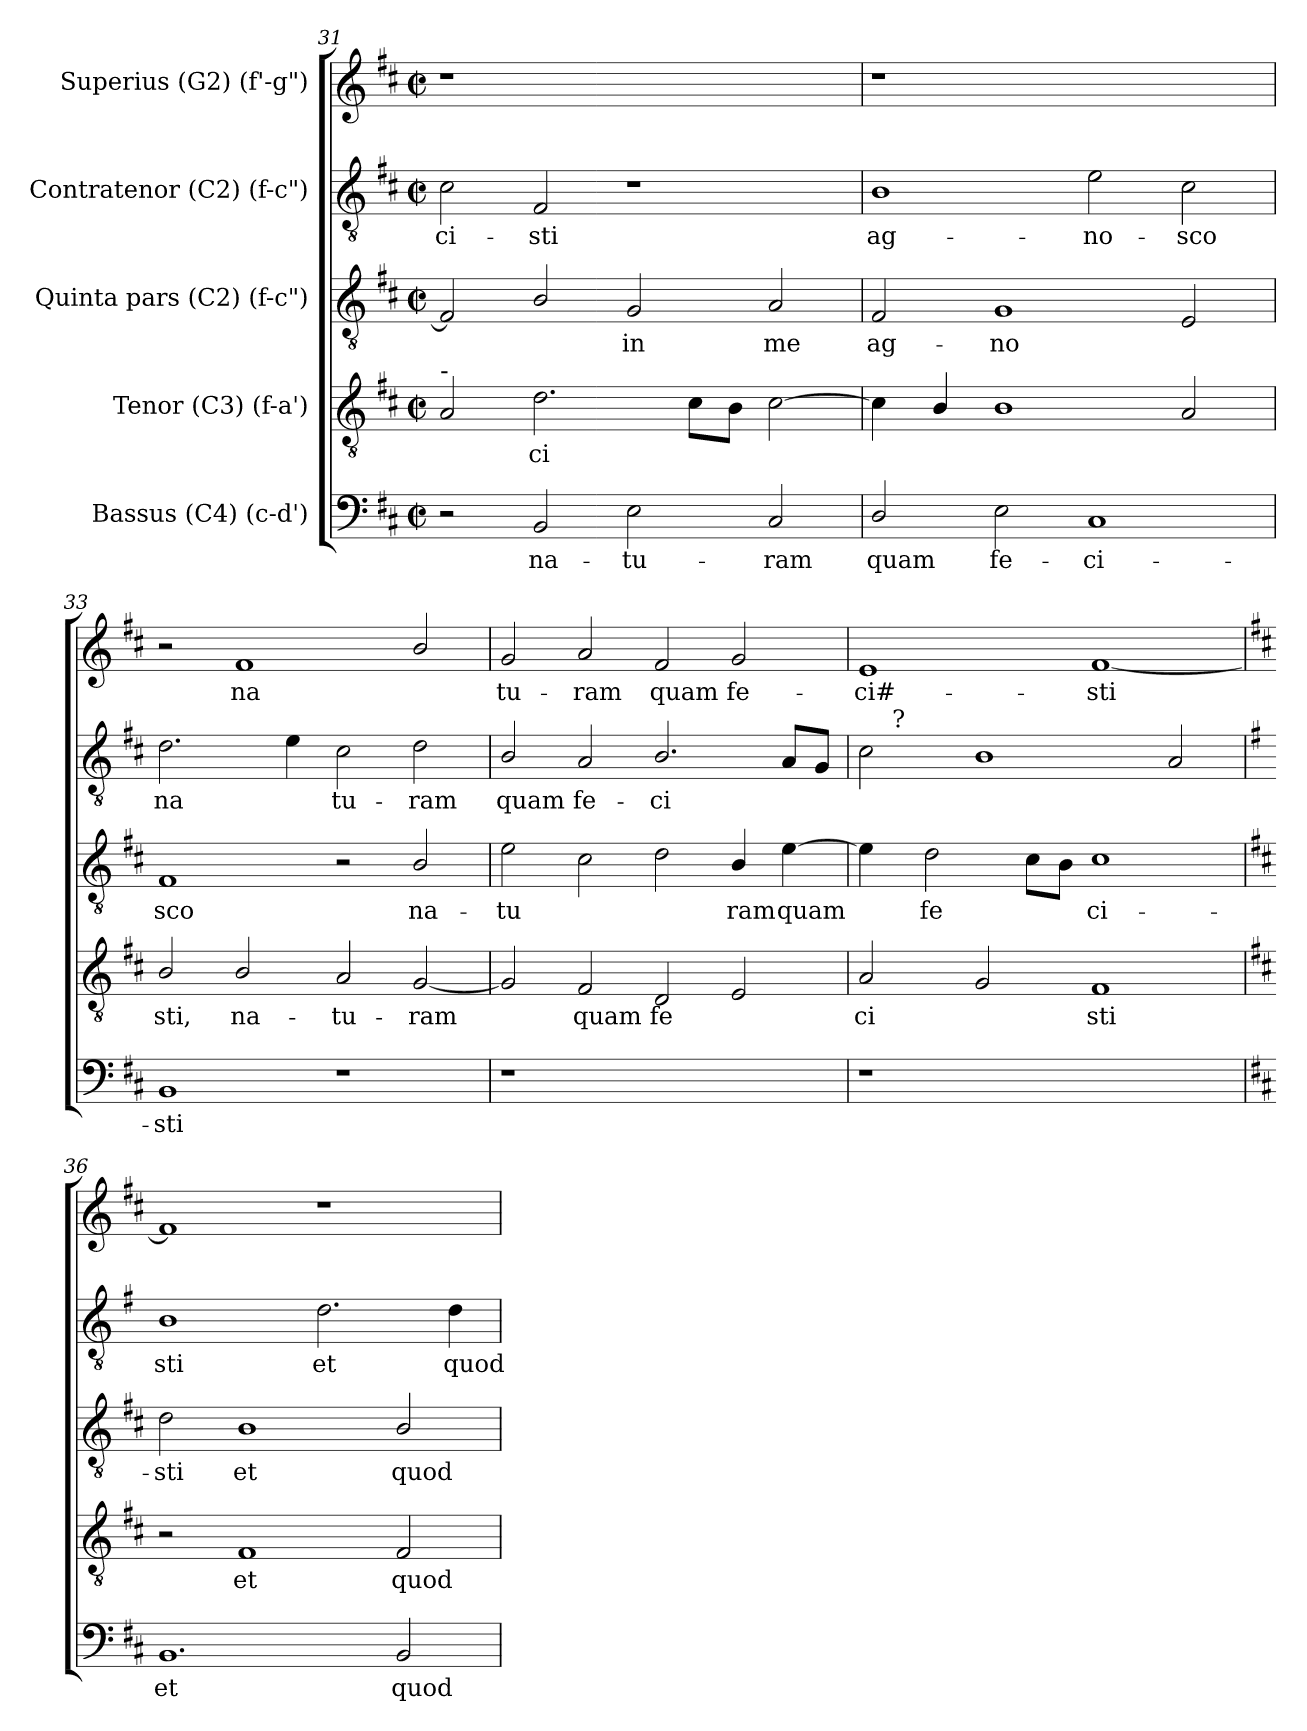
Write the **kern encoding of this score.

**kern	**text	**kern	**text	**kern	**text	**kern	**text	**kern	**text
*part5	*part5	*part4	*part4	*part3	*part3	*part2	*part2	*part1	*part1
*staff5	*staff5	*staff4	*staff4	*staff3	*staff3	*staff2	*staff2	*staff1	*staff1
*I"Bassus (C4)  (c-d')	*	*I"Tenor (C3)  (f-a')	*	*I"Quinta pars (C2)  (f-c")	*	*I"Contratenor (C2)  (f-c")	*	*I"Superius (G2)  (f'-g")	*
*clefF4	*	*clefGv2	*	*clefGv2	*	*clefGv2	*	*clefG2	*
*k[f#c#]	*	*k[f#c#]	*	*k[f#c#]	*	*k[f#c#]	*	*k[f#c#]	*
*D:	*	*D:	*	*D:	*	*D:	*	*D:	*
*M2/2	*	*M2/2	*	*M2/2	*	*M2/2	*	*M2/2	*
*met(c|)	*	*met(c|)	*	*met(c|)	*	*met(c|)	*	*met(c|)	*
=31	=31	=31	=31	=31	=31	=31	=31	=31	=31
!	!	!LO:TX:a:t=-	!	!	!	!	!	!	!
!	!	!	!LO:LY:b:cj	!	!LO:LY:b:rj	!	!LO:LY:b:rj	!	!
2r	.	2A/	--	2F#/]	.	2c#\	-ci-	1r	.
!	!LO:LY:b:rj	!	!LO:LY:b:cj	!	!LO:LY:b:rj	!	!LO:LY:b:rj	!	!
2BB/	na-	2.d>\	-ci-	2B/	.	2F#/	-sti	.	.
!	!LO:LY:b:rj	!	!	!	!LO:LY:b:rj	!	!	!	!
2E\	-tu-	.	.	2G/	in	1r	.	1ryy	.
!	!	!	!LO:LY:b:cj	!	!	!	!	!	!
.	.	8c#\L	--	.	.	.	.	.	.
!	!	!	!LO:LY:b:cj	!	!	!	!	!	!
.	.	8B\J	--	.	.	.	.	.	.
!	!LO:LY:b:rj	!	!LO:LY:b:cj	!	!LO:LY:b:rj	!	!	!	!
2C#/	-ram	[>2c#\	--	2A/	me	.	.	.	.
=32	=32	=32	=32	=32	=32	=32	=32	=32	=32
!	!LO:LY:b:rj	!	!LO:LY:b:cj	!	!LO:LY:b:rj	!	!LO:LY:b:rj	!	!
2D/	quam	4c#\]	--	2F#/	ag-	1B	ag-	1r	.
!	!	!	!LO:LY:b:cj	!	!	!	!	!	!
.	.	4B/	--	.	.	.	.	.	.
!	!LO:LY:b:rj	!	!LO:LY:b:cj	!	!LO:LY:b:rj	!	!	!	!
2E\	fe-	1B	--	1G	-no-	.	.	.	.
!	!LO:LY:b:rj	!	!	!	!	!	!LO:LY:b:rj	!	!
1C#	-ci-	.	.	.	.	2e\	-no-	1ryy	.
!	!	!	!LO:LY:b:cj	!	!LO:LY:b:rj	!	!LO:LY:b:rj	!	!
.	.	2A/	--	2E/	--	2c#\	-sco	.	.
!!LO:PB:g=z
=33	=33	=33	=33	=33	=33	=33	=33	=33	=33
!	!LO:LY:b:rj	!	!LO:LY:b:cj	!	!LO:LY:b:rj	!	!LO:LY:b:rj	!	!
1BB	-sti	2B/	-sti,	1F#	-sco	2.d\	na-	2r	.
!	!	!	!LO:LY:b:cj	!	!	!	!	!	!LO:LY:b:cj
.	.	2B/	na-	.	.	.	.	1f#	na-
!	!	!	!	!	!	!	!LO:LY:b:rj	!	!
.	.	.	.	.	.	4e\	--	.	.
!	!	!	!LO:LY:b:cj	!	!	!	!LO:LY:b:rj	!	!
1r	.	2A/	-tu-	2r	.	2c#\	-tu-	.	.
!	!	!	!LO:LY:b:cj	!	!LO:LY:b:rj	!	!LO:LY:b:rj	!	!LO:LY:b:cj
.	.	[<2G/	-ram	2B/	na-	2d\	-ram	2b/	--
=34	=34	=34	=34	=34	=34	=34	=34	=34	=34
!	!	!	!LO:LY:b:cj	!	!LO:LY:b:rj	!	!LO:LY:b:rj	!	!LO:LY:b:cj
1r	.	2G/]	.	2e\	-tu-	2B/	quam	2g/	-tu-
!	!	!	!LO:LY:b:cj	!	!LO:LY:b:rj	!	!LO:LY:b:rj	!	!LO:LY:b:cj
.	.	2F#/	quam	2c#\	--	2A/	fe-	2a/	-ram
!	!	!	!LO:LY:b:cj	!	!LO:LY:b:rj	!	!LO:LY:b:rj	!	!LO:LY:b:cj
1ryy	.	2D/	fe-	2d\	--	2.B/	-ci-	2f#/	quam
!	!	!	!LO:LY:b:cj	!	!LO:LY:b:rj	!	!	!	!LO:LY:b:cj
.	.	2E/	--	4B/	-ram	.	.	2g/	fe-
!	!	!	!	!	!LO:LY:b:rj	!	!LO:LY:b:rj	!	!
.	.	.	.	[>4e\	quam	8A/L	--	.	.
!	!	!	!	!	!	!	!LO:LY:b:rj	!	!
.	.	.	.	.	.	8G/J	--	.	.
=35	=35	=35	=35	=35	=35	=35	=35	=35	=35
!	!	!	!LO:LY:b:cj	!	!LO:LY:b:rj	!	!LO:LY:b:rj	!	!LO:LY:b:cj
*	*	*	*	*	*	*^	*	*	*
1r	.	2A/	-ci-	4e\]	.	2c#\	8ryy	--	1e	-ci#-
!	!	!	!	!	!	!	!LO:TX:a:t=?	!	!	!
.	.	.	.	.	.	.	1...ryy	.	.	.
!	!	!	!	!	!LO:LY:b:rj	!	!	!	!	!
.	.	.	.	2d\	fe-	.	.	.	.	.
!	!	!	!LO:LY:b:cj	!	!	!	!	!LO:LY:b:rj	!	!
.	.	2G/	--	.	.	1B	.	--	.	.
!	!	!	!	!	!LO:LY:b:rj	!	!	!	!	!
.	.	.	.	8c#\L	--	.	.	.	.	.
!	!	!	!	!	!LO:LY:b:rj	!	!	!	!	!
.	.	.	.	8B\J	--	.	.	.	.	.
!	!	!	!LO:LY:b:cj	!	!LO:LY:b:rj	!	!	!	!	!LO:LY:b:cj
1ryy	.	1F#	-sti	1c#	-ci-	.	.	.	[<1f#	-sti
!	!	!	!	!	!	!	!	!LO:LY:b:rj	!	!
.	.	.	.	.	.	2A/	.	--	.	.
*	*	*	*	*	*	*v	*v	*	*	*
=36	=36	=36	=36	=36	=36	=36	=36	=36	=36
*	*	*	*	*	*	*k[f#]	*	*	*
*	*	*	*	*	*	*G:	*	*	*
*	*	*	*	*	*	*^	*	*	*
!	!LO:LY:b:rj	!	!	!	!LO:LY:b:rj	!	!	!LO:LY:b:rj	!	!LO:LY:b:cj
*	*	*	*	*	*	*v	*v	*	*	*
1.BB	et	2r	.	2d\	-sti	1B	-sti	1f#]	.
!	!	!	!LO:LY:b:cj	!	!LO:LY:b:rj	!	!	!	!
.	.	1F#	et	1B	et	.	.	.	.
!	!	!	!	!	!	!	!LO:LY:b:rj	!	!
.	.	.	.	.	.	2.d\	et	1r	.
!	!LO:LY:b:rj	!	!LO:LY:b:cj	!	!LO:LY:b:rj	!	!	!	!
2BB/	quod	2F#/	quod	2B/	quod	.	.	.	.
!	!	!	!	!	!	!	!LO:LY:b:rj	!	!
.	.	.	.	.	.	4d\	quod	.	.
=	=	=	=	=	=	=	=	=	=
*-	*-	*-	*-	*-	*-	*-	*-	*-	*-
